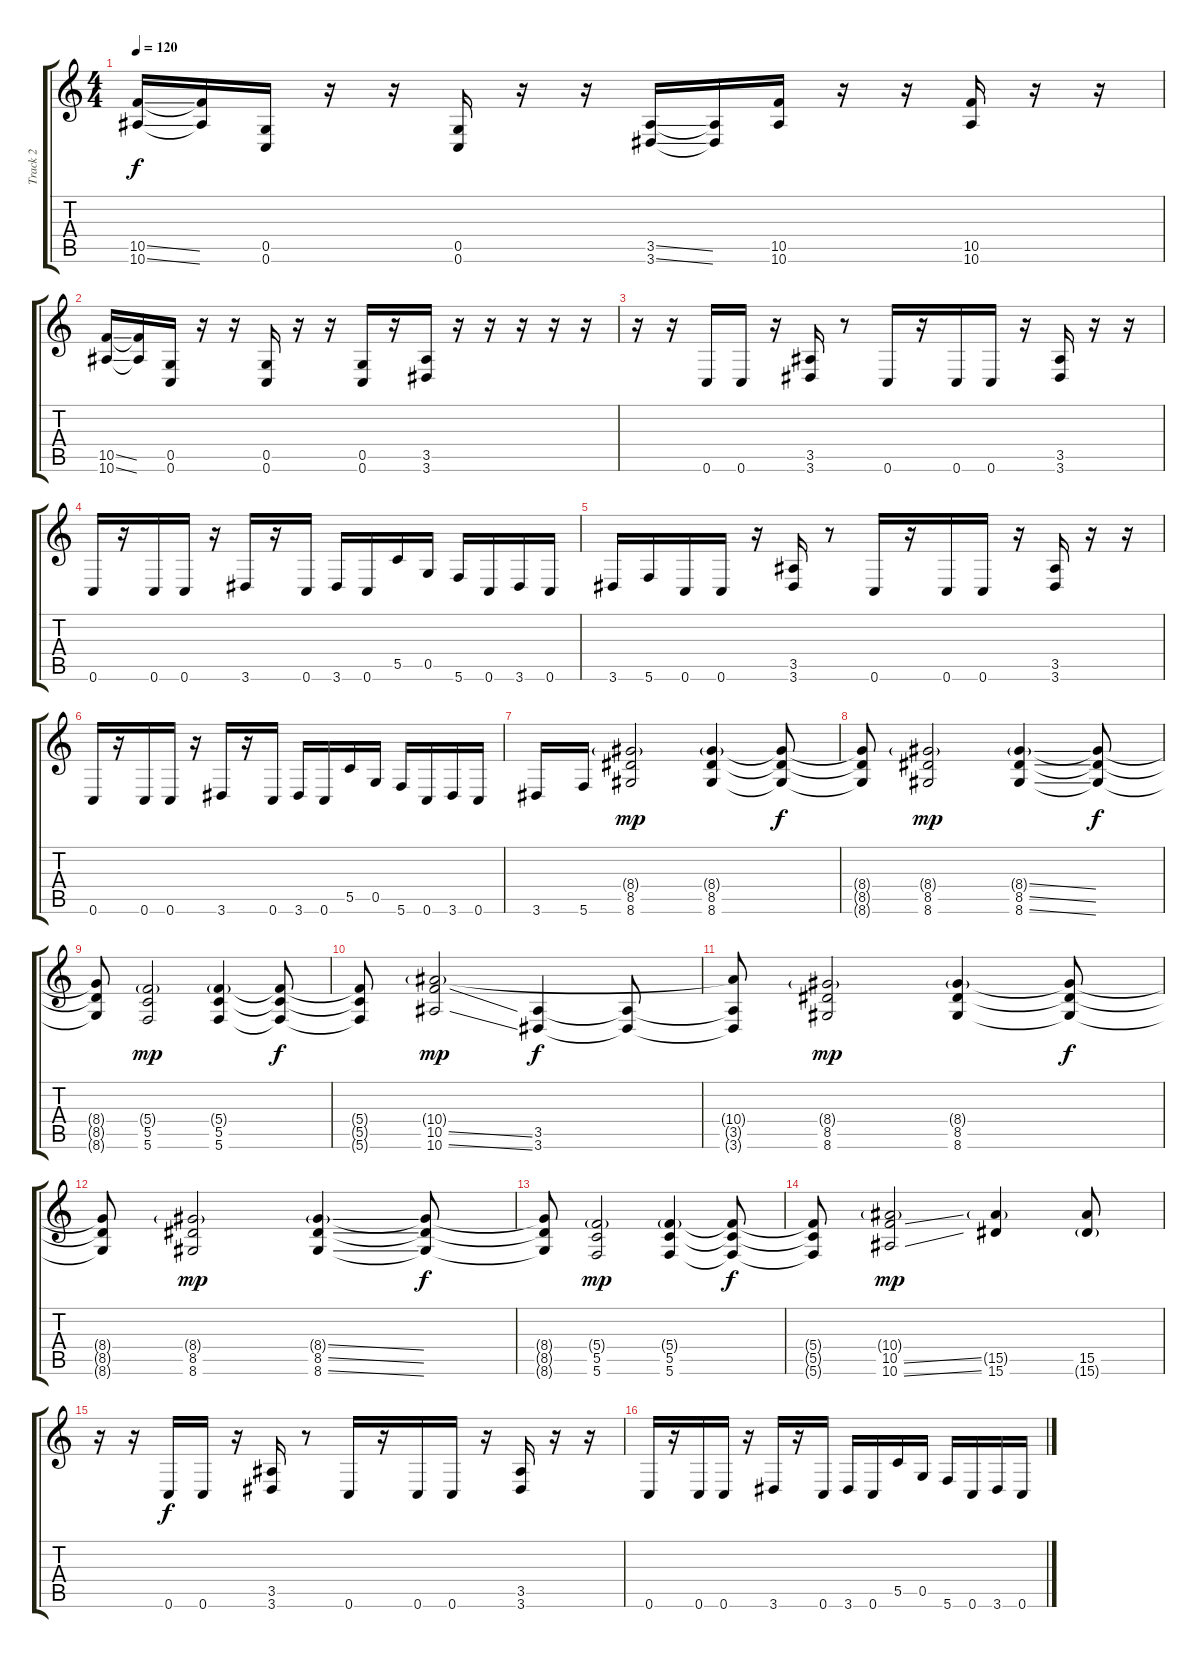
\track ("Track 2" "Track 2") {instrument distortionguitar}
\staff {score tabs}
\tuning (D4 A3 F3 C3 G2 C2) {hide}
\ts (4 4)
\tempo 120
\clef g2
\ks c
(10.5{ss} 10.6{ss}).16{dy f} (10.5{t} 10.6{t}).16 (0.5 0.6).16 r.16 r.16 (0.5 0.6).16 r.16 r.16 (3.5{ss} 3.6{ss}).16 (3.5{t} 3.6{t}).16 (10.5 10.6).16 r.16 r.16 (10.5 10.6).16 r.16 r.16 |
(10.5{ss} 10.6{ss}).16 (10.5{t} 10.6{t}).16 (0.5 0.6).16 r.16 r.16 (0.5 0.6).16 r.16 r.16 (0.5 0.6).16 r.16 (3.5 3.6).16 r.16 r.16 r.16 r.16 r.16 |
r.16 r.16 0.6.16 0.6.16 r.16 (3.5 3.6).16 r.8 0.6.16 r.16 0.6.16 0.6.16 r.16 (3.5 3.6).16 r.16 r.16 |
0.6.16 r.16 0.6.16 0.6.16 r.16 3.6.16 r.16 0.6.16 3.6.16 0.6.16 5.5.16 0.5.16 5.6.16 0.6.16 3.6.16 0.6.16 |
3.6.16 5.6.16 0.6.16 0.6.16 r.16 (3.5 3.6).16 r.8 0.6.16 r.16 0.6.16 0.6.16 r.16 (3.5 3.6).16 r.16 r.16 |
0.6.16 r.16 0.6.16 0.6.16 r.16 3.6.16 r.16 0.6.16 3.6.16 0.6.16 5.5.16 0.5.16 5.6.16 0.6.16 3.6.16 0.6.16 |
3.6.16 5.6.16 (8.4{g} 8.5 8.6).2{dy mp} (8.4{g} 8.5 8.6).4 (8.4{t} 8.5{t} 8.6{t}).8{dy f} |
(8.4{t} 8.5{t} 8.6{t}).8 (8.4{g} 8.5 8.6).2{dy mp} (8.4{ss g} 8.5{ss} 8.6{ss}).4 (8.4{t} 8.5{t} 8.6{t}).8{dy f} |
(8.4{t} 8.5{t} 8.6{t}).8 (5.4{g} 5.5 5.6).2{dy mp} (5.4{g} 5.5 5.6).4 (5.4{t} 5.5{t} 5.6{t}).8{dy f} |
(5.4{t} 5.5{t} 5.6{t}).8 (10.4{g} 10.5{ss} 10.6{ss}).2{dy mp} (3.5 3.6).4{dy f} (3.5{t} 3.6{t}).8 |
(10.4{t} 3.5{t} 3.6{t}).8 (8.4{g} 8.5 8.6).2{dy mp} (8.4{g} 8.5 8.6).4 (8.4{t} 8.5{t} 8.6{t}).8{dy f} |
(8.4{t} 8.5{t} 8.6{t}).8 (8.4{g} 8.5 8.6).2{dy mp} (8.4{ss g} 8.5{ss} 8.6{ss}).4 (8.4{t} 8.5{t} 8.6{t}).8{dy f} |
(8.4{t} 8.5{t} 8.6{t}).8 (5.4{g} 5.5 5.6).2{dy mp} (5.4{g} 5.5 5.6).4 (5.4{t} 5.5{t} 5.6{t}).8{dy f} |
(5.4{t} 5.5{t} 5.6{t}).8 (10.4{g} 10.5{ss} 10.6{ss}).2{dy mp} (15.5{g} 15.6).4 (15.5 15.6{g}).8 |
r.16 r.16 0.6.16{dy f} 0.6.16 r.16 (3.5 3.6).16 r.8 0.6.16 r.16 0.6.16 0.6.16 r.16 (3.5 3.6).16 r.16 r.16 |
0.6.16 r.16 0.6.16 0.6.16 r.16 3.6.16 r.16 0.6.16 3.6.16 0.6.16 5.5.16 0.5.16 5.6.16 0.6.16 3.6.16 0.6.16
